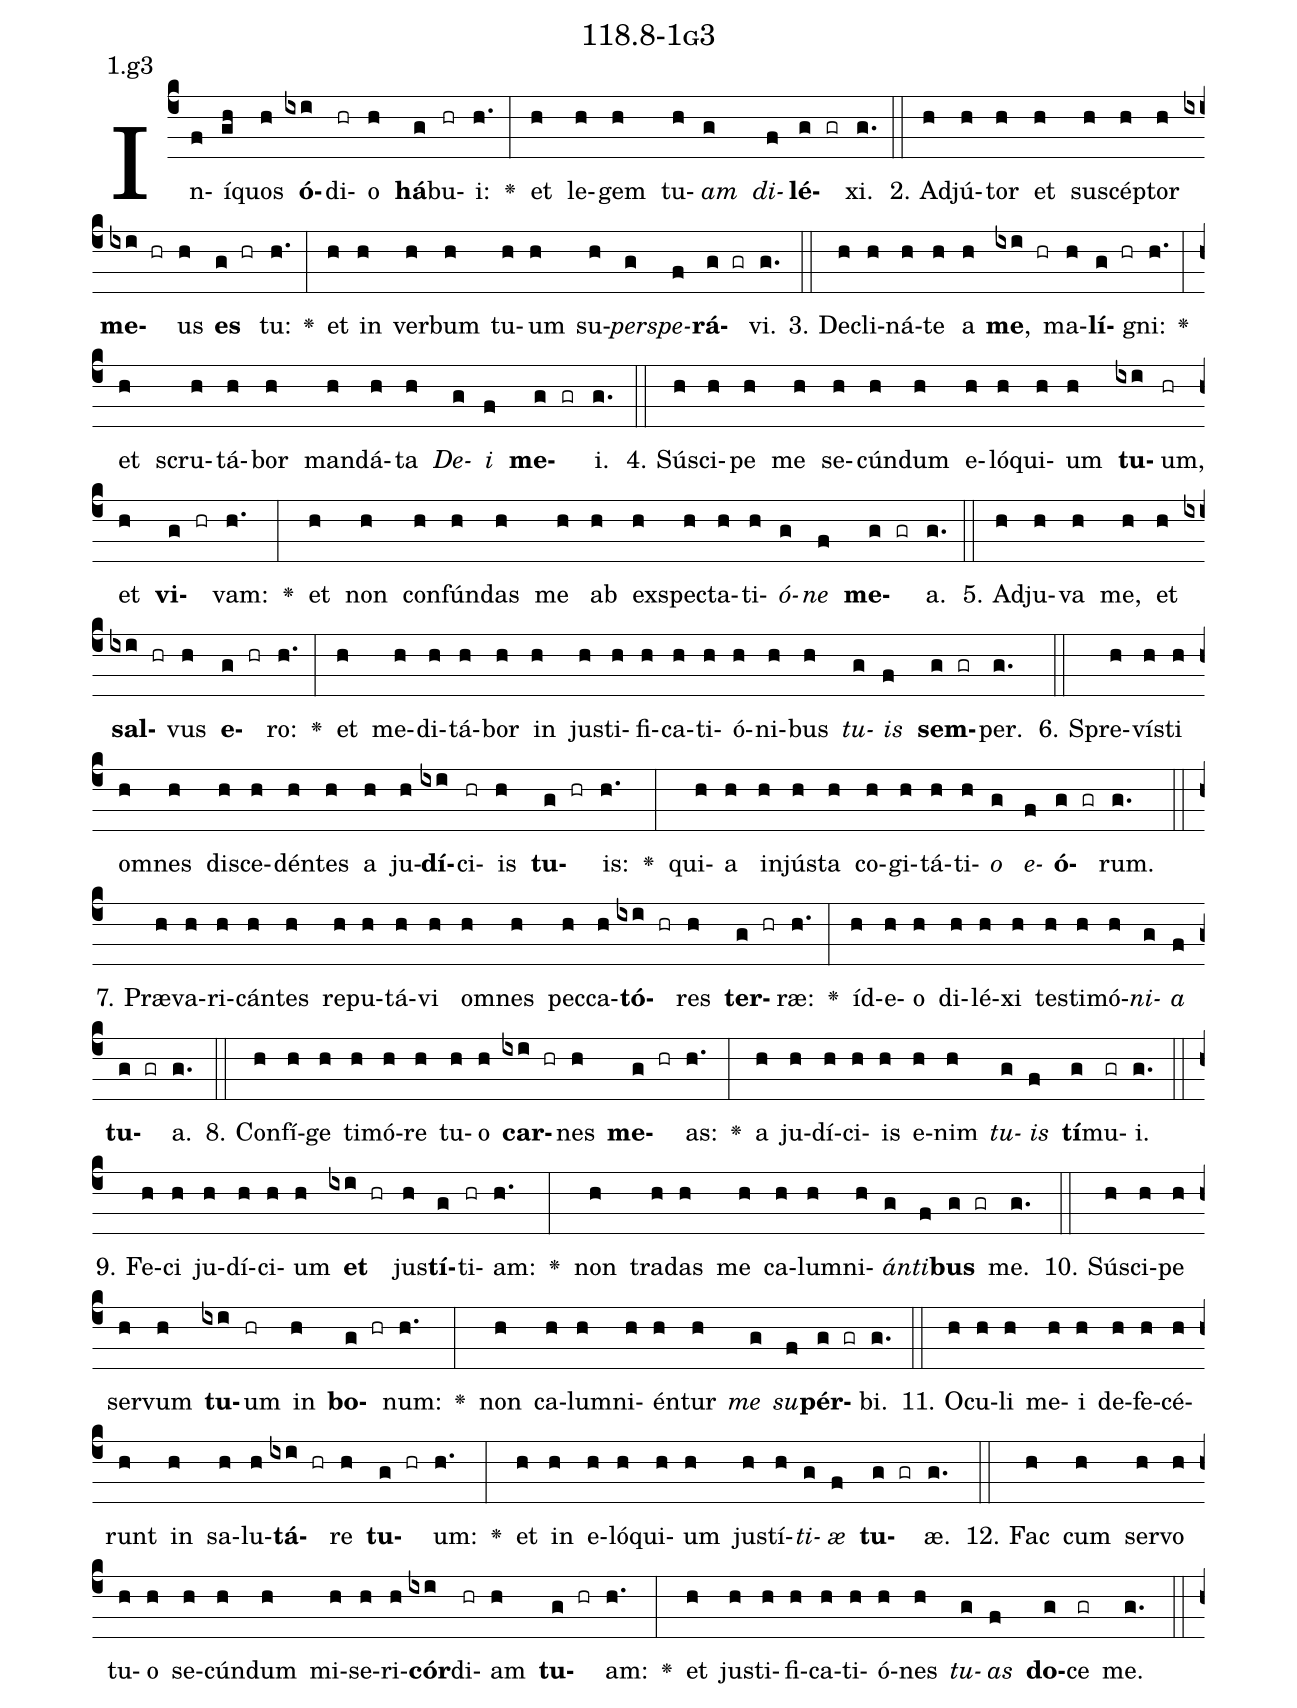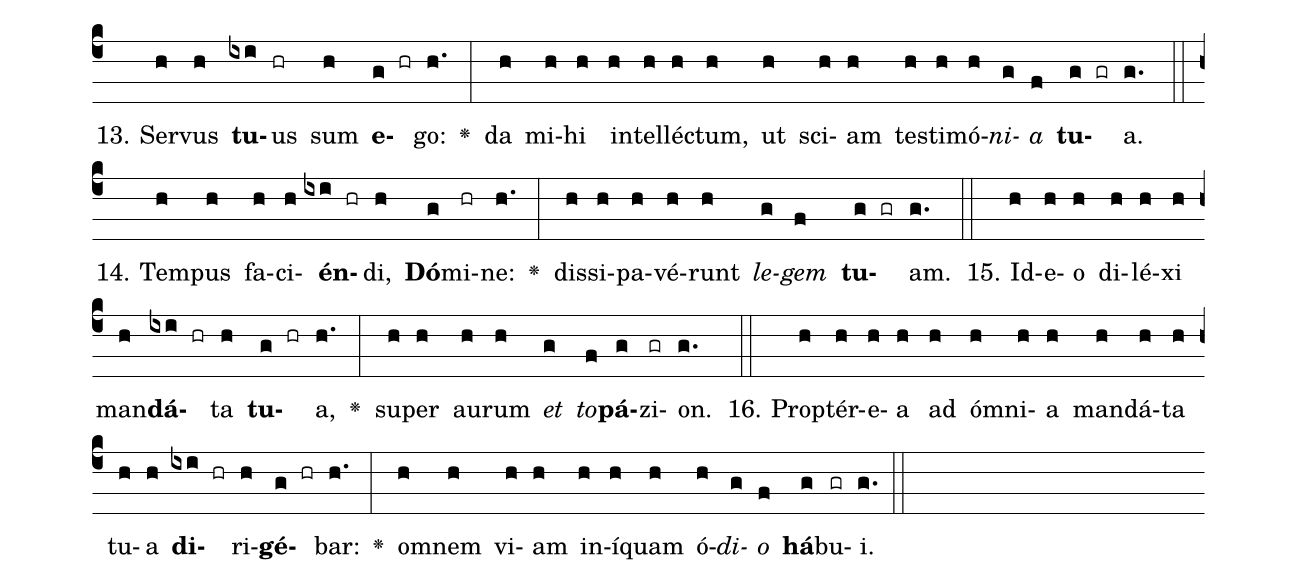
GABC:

name: 118.8-1g3;
annotation: 1.g3;
%%
(c4)In(f)í(gh)quos(h) <b>ó</b>(ixi)di(hr)o(h) <b>há</b>(g)bu(hr)i:(h.) <v>\greheightstar</v>(:) et(h) le(h)gem(h) tu(h)<i>am</i>(g) <i>di</i>(f)<b>lé</b>(g gr)xi.(g.) (::)
2. Ad(h)jú(h)tor(h) et(h) su(h)scép(h)tor(h) <b>me</b>(ixi hr)us(h) <b>es</b>(g hr) tu:(h.) <v>\greheightstar</v>(:) et(h) in(h) ver(h)bum(h) tu(h)um(h) su(h)<i>per</i>(g)<i>spe</i>(f)<b>rá</b>(g gr)vi.(g.) (::)
3. De(h)cli(h)ná(h)te(h) a(h) <b>me</b>,(ixi hr) ma(h)<b>lí</b>(g hr)gni:(h.) <v>\greheightstar</v>(:) et(h) scru(h)tá(h)bor(h) man(h)dá(h)ta(h) <i>De</i>(g)<i>i</i>(f) <b>me</b>(g gr)i.(g.) (::)
4. Sú(h)sci(h)pe(h) me(h) se(h)cún(h)dum(h) e(h)ló(h)qui(h)um(h) <b>tu</b>(ixi)um,(hr) et(h) <b>vi</b>(g hr)vam:(h.) <v>\greheightstar</v>(:) et(h) non(h) con(h)fún(h)das(h) me(h) ab(h) ex(h)spec(h)ta(h)ti(h)<i>ó</i>(g)<i>ne</i>(f) <b>me</b>(g gr)a.(g.) (::)
5. Ad(h)ju(h)va(h) me,(h) et(h) <b>sal</b>(ixi hr)vus(h) <b>e</b>(g hr)ro:(h.) <v>\greheightstar</v>(:) et(h) me(h)di(h)tá(h)bor(h) in(h) jus(h)ti(h)fi(h)ca(h)ti(h)ó(h)ni(h)bus(h) <i>tu</i>(g)<i>is</i>(f) <b>sem</b>(g gr)per.(g.) (::)
6. Spre(h)vís(h)ti(h) om(h)nes(h) di(h)sce(h)dén(h)tes(h) a(h) ju(h)<b>dí</b>(ixi)ci(hr)is(h) <b>tu</b>(g hr)is:(h.) <v>\greheightstar</v>(:) qui(h)a(h) in(h)jús(h)ta(h) co(h)gi(h)tá(h)ti(h)<i>o</i>(g) <i>e</i>(f)<b>ó</b>(g gr)rum.(g.) (::)
7. Præ(h)va(h)ri(h)cán(h)tes(h) re(h)pu(h)tá(h)vi(h) om(h)nes(h) pec(h)ca(h)<b>tó</b>(ixi hr)res(h) <b>ter</b>(g hr)ræ:(h.) <v>\greheightstar</v>(:) íd(h)e(h)o(h) di(h)lé(h)xi(h) tes(h)ti(h)mó(h)<i>ni</i>(g)<i>a</i>(f) <b>tu</b>(g gr)a.(g.) (::)
8. Con(h)fí(h)ge(h) ti(h)mó(h)re(h) tu(h)o(h) <b>car</b>(ixi hr)nes(h) <b>me</b>(g hr)as:(h.) <v>\greheightstar</v>(:) a(h) ju(h)dí(h)ci(h)is(h) e(h)nim(h) <i>tu</i>(g)<i>is</i>(f) <b>tí</b>(g)mu(gr)i.(g.) (::)
9. Fe(h)ci(h) ju(h)dí(h)ci(h)um(h) <b>et</b>(ixi hr) jus(h)<b>tí</b>(g)ti(hr)am:(h.) <v>\greheightstar</v>(:) non(h) tra(h)das(h) me(h) ca(h)lum(h)ni(h)<i>án</i>(g)<i>ti</i>(f)<b>bus</b>(g gr) me.(g.) (::)
10. Sú(h)sci(h)pe(h) ser(h)vum(h) <b>tu</b>(ixi)um(hr) in(h) <b>bo</b>(g hr)num:(h.) <v>\greheightstar</v>(:) non(h) ca(h)lum(h)ni(h)én(h)tur(h) <i>me</i>(g) <i>su</i>(f)<b>pér</b>(g gr)bi.(g.) (::)
11. O(h)cu(h)li(h) me(h)i(h) de(h)fe(h)cé(h)runt(h) in(h) sa(h)lu(h)<b>tá</b>(ixi hr)re(h) <b>tu</b>(g hr)um:(h.) <v>\greheightstar</v>(:) et(h) in(h) e(h)ló(h)qui(h)um(h) jus(h)tí(h)<i>ti</i>(g)<i>æ</i>(f) <b>tu</b>(g gr)æ.(g.) (::)
12. Fac(h) cum(h) ser(h)vo(h) tu(h)o(h) se(h)cún(h)dum(h) mi(h)se(h)ri(h)<b>cór</b>(ixi)di(hr)am(h) <b>tu</b>(g hr)am:(h.) <v>\greheightstar</v>(:) et(h) jus(h)ti(h)fi(h)ca(h)ti(h)ó(h)nes(h) <i>tu</i>(g)<i>as</i>(f) <b>do</b>(g)ce(gr) me.(g.) (::)
13. Ser(h)vus(h) <b>tu</b>(ixi)us(hr) sum(h) <b>e</b>(g hr)go:(h.) <v>\greheightstar</v>(:) da(h) mi(h)hi(h) in(h)tel(h)léc(h)tum,(h) ut(h) sci(h)am(h) tes(h)ti(h)mó(h)<i>ni</i>(g)<i>a</i>(f) <b>tu</b>(g gr)a.(g.) (::)
14. Tem(h)pus(h) fa(h)ci(h)<b>én</b>(ixi hr)di,(h) <b>Dó</b>(g)mi(hr)ne:(h.) <v>\greheightstar</v>(:) dis(h)si(h)pa(h)vé(h)runt(h) <i>le</i>(g)<i>gem</i>(f) <b>tu</b>(g gr)am.(g.) (::)
15. Id(h)e(h)o(h) di(h)lé(h)xi(h) man(h)<b>dá</b>(ixi hr)ta(h) <b>tu</b>(g hr)a,(h.) <v>\greheightstar</v>(:) su(h)per(h) au(h)rum(h) <i>et</i>(g) <i>to</i>(f)<b>pá</b>(g)zi(gr)on.(g.) (::)
16. Prop(h)tér(h)e(h)a(h) ad(h) óm(h)ni(h)a(h) man(h)dá(h)ta(h) tu(h)a(h) <b>di</b>(ixi hr)ri(h)<b>gé</b>(g hr)bar:(h.) <v>\greheightstar</v>(:) om(h)nem(h) vi(h)am(h) in(h)í(h)quam(h) ó(h)<i>di</i>(g)<i>o</i>(f) <b>há</b>(g)bu(gr)i.(g.) (::)
